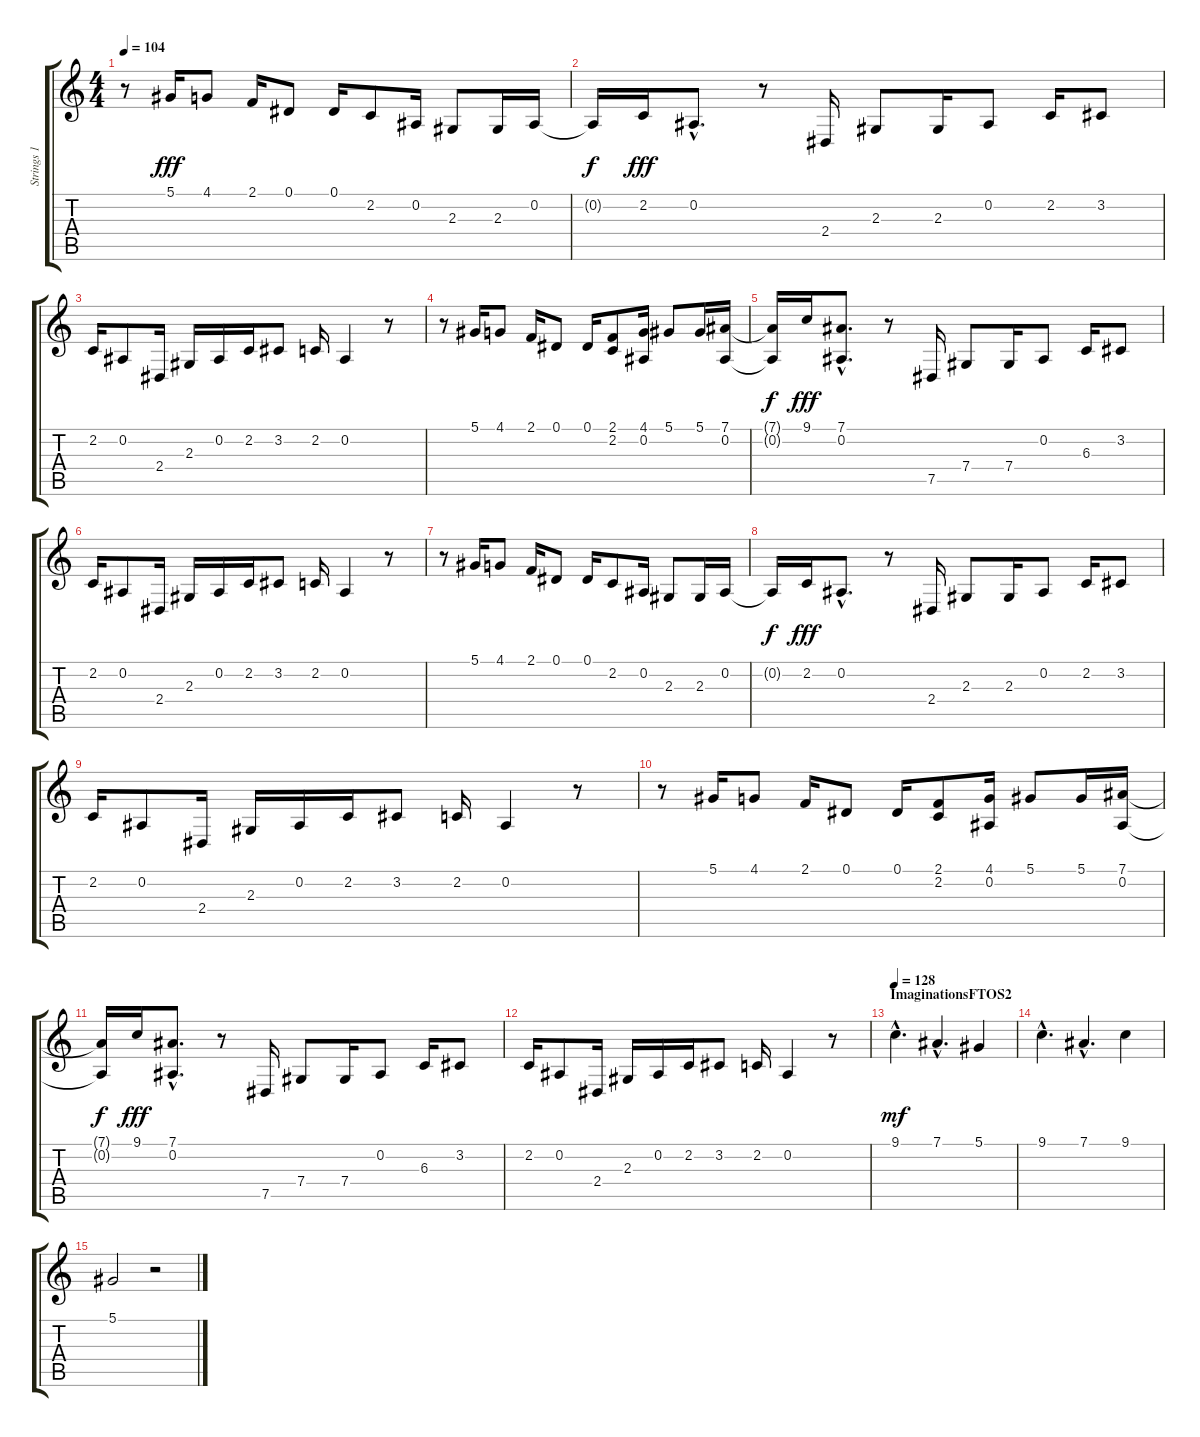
\track ("Strings 1" "Strings 1") {instrument stringensemble2}
\staff {score tabs}
\tuning (Eb4 Bb3 Gb3 Db3 Ab2 Eb2) {hide}
\ts (4 4)
\tempo 104
\clef g2
\ks c
r.8{dy f volume 13 instrument flute} 5.1.16{dy fff} 4.1.8 2.1.16 0.1.8 0.1.16 2.2.8 0.2.16 2.3.8 2.3.16 0.2.16 |
0.2{t}.16{dy f} 2.2.16{dy fff} 0.2{hac}.8{d} r.8 2.4.16 2.3.8 2.3.16 0.2.8 2.2.16 3.2.8 |
2.2.16 0.2.8 2.4.16 2.3.16 0.2.16 2.2.16 3.2.8 2.2.16 0.2.4 r.8 |
r.8 5.1.16 4.1.8 2.1.16 0.1.8 0.1.16 (2.1 2.2).8 (4.1 0.2).16 5.1.8 5.1.16 (7.1 0.2).16 |
(7.1{t} 0.2{t}).16{dy f} 9.1.16{dy fff} (7.1{hac} 0.2{hac}).8{d} r.8 7.5.16 7.4.8 7.4.16 0.2.8 6.3.16 3.2.8 |
2.2.16 0.2.8 2.4.16 2.3.16 0.2.16 2.2.16 3.2.8 2.2.16 0.2.4 r.8 |
r.8 5.1.16 4.1.8 2.1.16 0.1.8 0.1.16 2.2.8 0.2.16 2.3.8 2.3.16 0.2.16 |
0.2{t}.16{dy f} 2.2.16{dy fff} 0.2{hac}.8{d} r.8 2.4.16 2.3.8 2.3.16 0.2.8 2.2.16 3.2.8 |
2.2.16 0.2.8 2.4.16 2.3.16 0.2.16 2.2.16 3.2.8 2.2.16 0.2.4 r.8 |
r.8 5.1.16 4.1.8 2.1.16 0.1.8 0.1.16 (2.1 2.2).8 (4.1 0.2).16 5.1.8 5.1.16 (7.1 0.2).16 |
(7.1{t} 0.2{t}).16{dy f} 9.1.16{dy fff} (7.1{hac} 0.2{hac}).8{d} r.8 7.5.16 7.4.8 7.4.16 0.2.8 6.3.16 3.2.8 |
2.2.16 0.2.8 2.4.16 2.3.16 0.2.16 2.2.16 3.2.8 2.2.16 0.2.4 r.8 |
\section ("" "ImaginationsFTOS2")
\tempo 128
9.1{hac}.4{d dy mf volume 16 instrument flute} 7.1{hac}.4{d} 5.1.4 |
9.1{hac}.4{d} 7.1{hac}.4{d} 9.1.4 |
5.1.2 r.2
